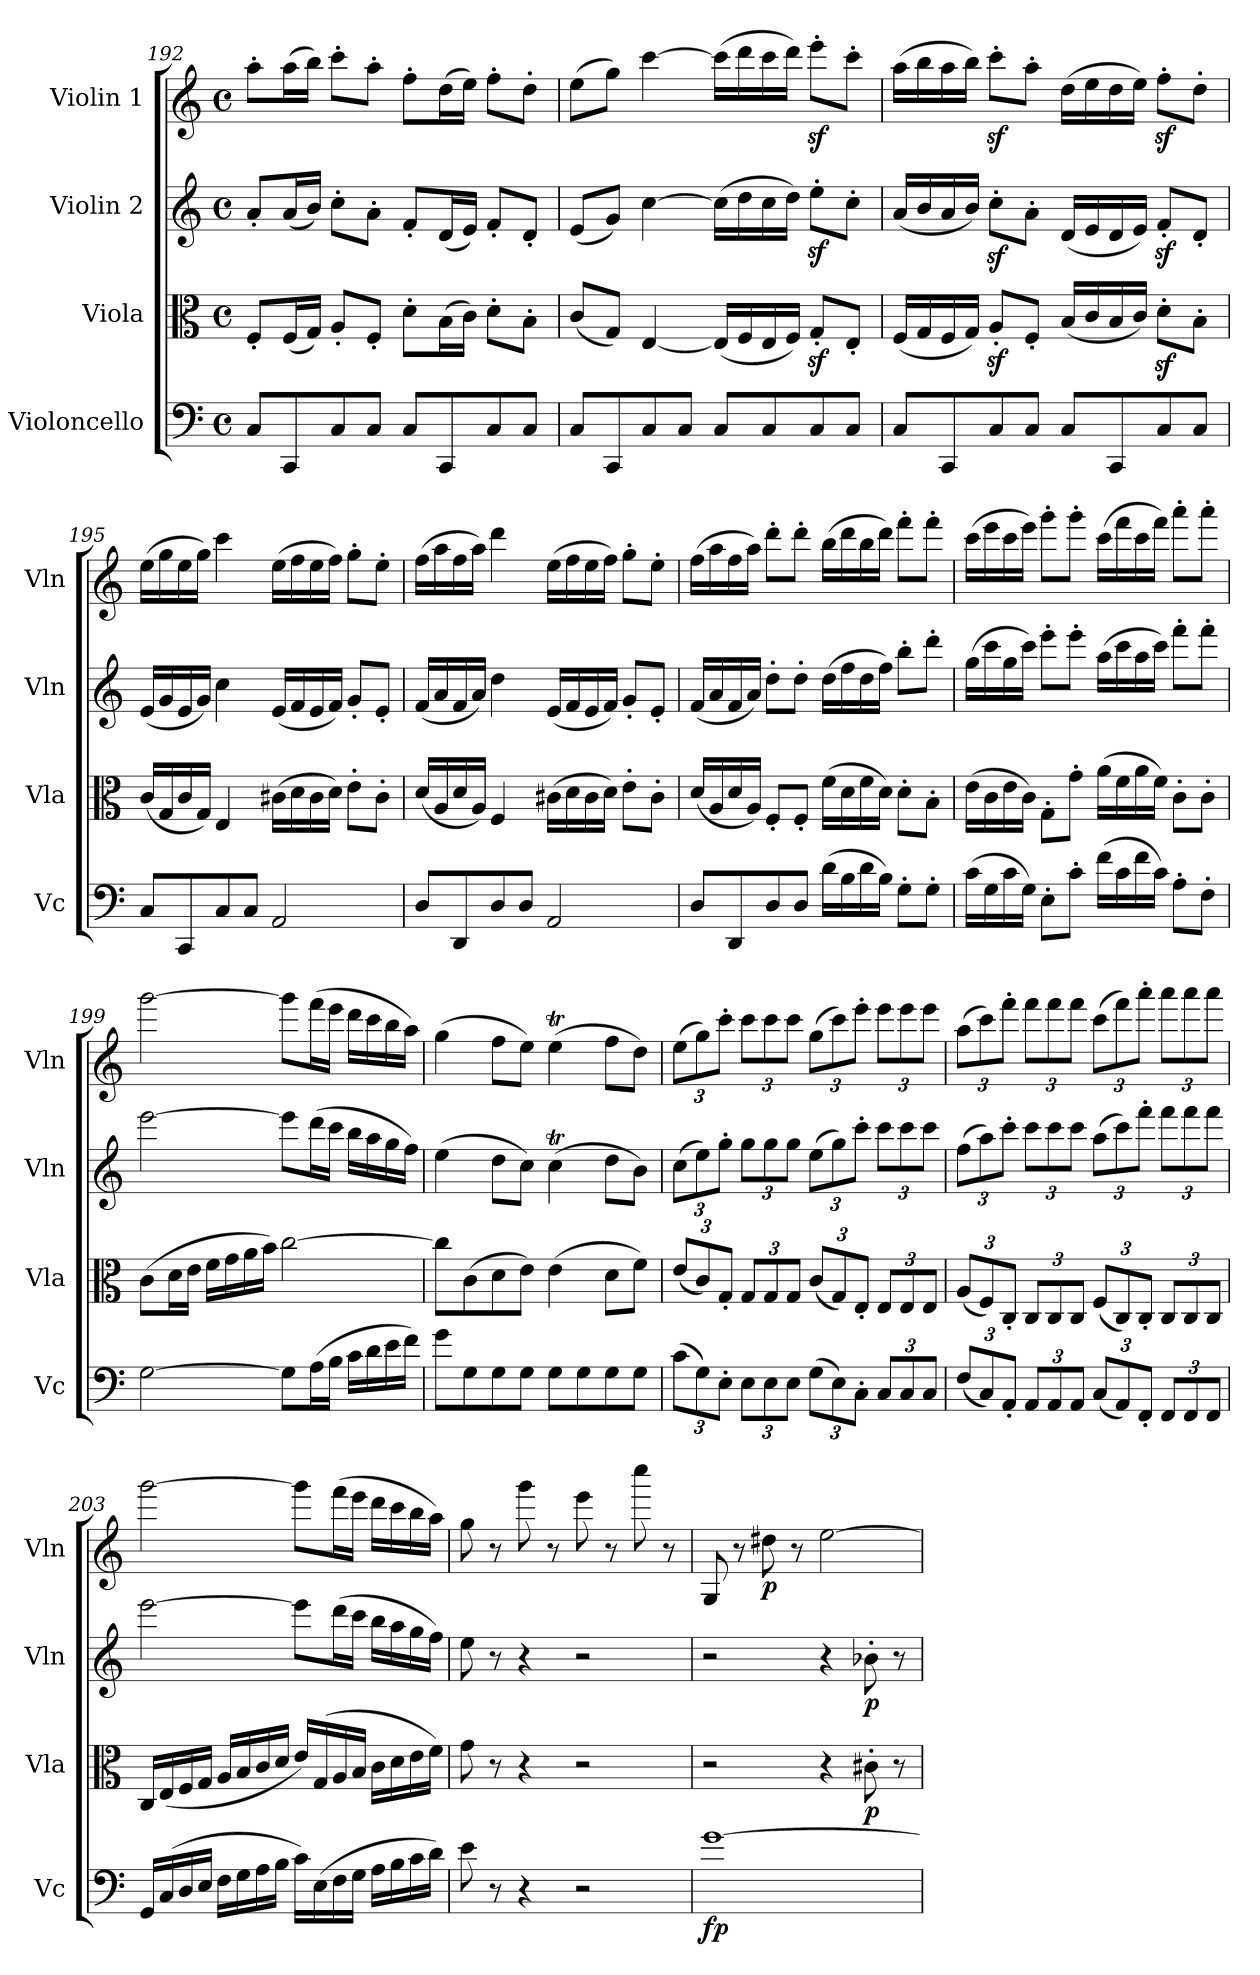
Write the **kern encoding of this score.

**kern	**dynam	**kern	**dynam	**kern	**dynam	**kern	**dynam
*part4	*part4	*part3	*part3	*part2	*part2	*part1	*part1
*staff4	*staff4	*staff3	*staff3	*staff2	*staff2	*staff1	*staff1
*I"Violoncello	*	*I"Viola	*	*I"Violin 2	*	*I"Violin 1	*
*I'Vc	*	*I'Vla	*	*I'Vln	*	*I'Vln	*
*clefF4	*	*clefC3	*	*clefG2	*	*clefG2	*
*k[]	*	*k[]	*	*k[]	*	*k[]	*
*M4/4	*	*M4/4	*	*M4/4	*	*M4/4	*
*met(c)	*	*met(c)	*	*met(c)	*	*met(c)	*
=192	=192	=192	=192	=192	=192	=192	=192
8C/L	.	8F'/L	.	8a'/L	.	8aa'\L	.
8CC/	.	(16F/L	.	(16a/L	.	(16aa\L	.
.	.	16G/JJ)	.	16b/JJ)	.	16bb\JJ)	.
8C/	.	8A'/L	.	8cc'\L	.	8ccc'\L	.
8C/J	.	8F'/J	.	8a'\J	.	8aa'\J	.
8C/L	.	8d'\L	.	8f'/L	.	8ff'\L	.
8CC/	.	(16B\L	.	(16d/L	.	(16dd\L	.
.	.	16c\JJ)	.	16e/JJ)	.	16ee\JJ)	.
8C/	.	8d'\L	.	8f'/L	.	8ff'\L	.
8C/J	.	8B'\J	.	8d'/J	.	8dd'\J	.
=193	=193	=193	=193	=193	=193	=193	=193
8C/L	.	(8c/L	.	(8e/L	.	(8ee\L	.
8CC/	.	8G/J)	.	8g/J)	.	8gg\J)	.
8C/	.	[4E/	.	[4cc\	.	[4ccc\	.
8C/J	.	.	.	.	.	.	.
8C/L	.	(16E/LL]	.	(16cc\LL]	.	(16ccc\LL]	.
.	.	16F/	.	16dd\	.	16ddd\	.
8C/	.	16E/	.	16cc\	.	16ccc\	.
.	.	16F/JJ)	.	16dd\JJ)	.	16ddd\JJ)	.
8C/	.	8Gz<'/L	.	8eez<'\L	.	8eeez<'\L	.
8C/J	.	8E'/J	.	8cc'\J	.	8ccc'\J	.
=194	=194	=194	=194	=194	=194	=194	=194
8C/L	.	(16F/LL	.	(16a/LL	.	(16aa\LL	.
.	.	16G/	.	16b/	.	16bb\	.
8CC/	.	16F/	.	16a/	.	16aa\	.
.	.	16G/JJ)	.	16b/JJ)	.	16bb\JJ)	.
8C/	.	8Az<'/L	.	8ccz<'\L	.	8cccz<'\L	.
8C/J	.	8F'/J	.	8a'\J	.	8aa'\J	.
8C/L	.	(16B/LL	.	(16d/LL	.	(16dd\LL	.
.	.	16c/	.	16e/	.	16ee\	.
8CC/	.	16B/	.	16d/	.	16dd\	.
.	.	16c/JJ)	.	16e/JJ)	.	16ee\JJ)	.
8C/	.	8dz<'\L	.	8fz<'/L	.	8ffz<'\L	.
8C/J	.	8B'\J	.	8d'/J	.	8dd'\J	.
!!LO:LB:g=z
=195	=195	=195	=195	=195	=195	=195	=195
8C/L	.	(16c/LL	.	(16e/LL	.	(16ee\LL	.
.	.	16G/	.	16g/	.	16gg\	.
8CC/	.	16c/	.	16e/	.	16ee\	.
.	.	16G/JJ)	.	16g/JJ)	.	16gg\JJ)	.
8C/	.	4E/	.	4cc\	.	4ccc\	.
8C/J	.	.	.	.	.	.	.
2AA/	.	(16c#X\LL	.	(16e/LL	.	(16ee\LL	.
.	.	16d\	.	16f/	.	16ff\	.
.	.	16c#\	.	16e/	.	16ee\	.
.	.	16d\JJ)	.	16f/JJ)	.	16ff\JJ)	.
.	.	8e'\L	.	8g'/L	.	8gg'\L	.
.	.	8c#'\J	.	8e'/J	.	8ee'\J	.
=196	=196	=196	=196	=196	=196	=196	=196
8D/L	.	(<16d/LL	.	(16f/LL	.	(16ff\LL	.
.	.	16A/	.	16a/	.	16aa\	.
8DD/	.	16d/	.	16f/	.	16ff\	.
.	.	16A/JJ)	.	16a/JJ)	.	16aa\JJ)	.
8D/	.	4F/	.	4dd\	.	4ddd\	.
8D/J	.	.	.	.	.	.	.
2AA/	.	(>16c#X\LL	.	(16e/LL	.	(16ee\LL	.
.	.	16d\	.	16f/	.	16ff\	.
.	.	16c#\	.	16e/	.	16ee\	.
.	.	16d\JJ)	.	16f/JJ)	.	16ff\JJ)	.
.	.	8e'\L	.	8g'/L	.	8gg'\L	.
.	.	8c#'\J	.	8e'/J	.	8ee'\J	.
=197	=197	=197	=197	=197	=197	=197	=197
8D/L	.	(<16d/LL	.	(16f/LL	.	(16ff\LL	.
.	.	16A/	.	16a/	.	16aa\	.
8DD/	.	16d/	.	16f/	.	16ff\	.
.	.	16A/JJ)	.	16a/JJ)	.	16aa\JJ)	.
8D/	.	8F'/L	.	8dd'\L	.	8ddd'\L	.
8D/J	.	8F'/J	.	8dd'\J	.	8ddd'\J	.
(>16d\LL	.	(>16f\LL	.	(16dd\LL	.	(16bb\LL	.
16B\	.	16d\	.	16ff\	.	16ddd\	.
16d\	.	16f\	.	16dd\	.	16bb\	.
16B\JJ)	.	16d\JJ)	.	16ff\JJ)	.	16ddd\JJ)	.
8G'\L	.	8d'\L	.	8bb'\L	.	8fff'\L	.
8G'\J	.	8B'\J	.	8ddd'\J	.	8fff'\J	.
=198	=198	=198	=198	=198	=198	=198	=198
(>16c\LL	.	(>16e\LL	.	(16gg\LL	.	(16ccc\LL	.
16G\	.	16c\	.	16ccc\	.	16eee\	.
16c\	.	16e\	.	16gg\	.	16ccc\	.
16G\JJ)	.	16c\JJ)	.	16ccc\JJ)	.	16eee\JJ)	.
8E'\L	.	8G'\L	.	8eee'\L	.	8ggg'\L	.
8c'\J	.	8g'\J	.	8eee'\J	.	8ggg'\J	.
(>16f\LL	.	(>16a\LL	.	(16aa\LL	.	(16ccc\LL	.
16c\	.	16f\	.	16ccc\	.	16fff\	.
16f\	.	16a\	.	16aa\	.	16ccc\	.
16c\JJ)	.	16f\JJ)	.	16ccc\JJ)	.	16fff\JJ)	.
8A'\L	.	8c'\L	.	8fff'\L	.	8aaa'\L	.
8F'\J	.	8c'\J	.	8fff'\J	.	8aaa'\J	.
!!LO:LB:g=z
=199	=199	=199	=199	=199	=199	=199	=199
[>2G\	.	(>8c\L	.	[>2eee\	.	[>2ggg\	.
.	.	16d\L	.	.	.	.	.
.	.	16e\JJ	.	.	.	.	.
.	.	16f\LL	.	.	.	.	.
.	.	16g\	.	.	.	.	.
.	.	16a\	.	.	.	.	.
.	.	16b\JJ)	.	.	.	.	.
8G\L]	.	[>2cc\	.	8eee\L]	.	8ggg\L]	.
(>16A\L	.	.	.	(16ddd\L	.	(16fff\L	.
16B\JJ	.	.	.	16ccc\JJ	.	16eee\JJ	.
16c\LL	.	.	.	16bb\LL	.	16ddd\LL	.
16d\	.	.	.	16aa\	.	16ccc\	.
16e\	.	.	.	16gg\	.	16bb\	.
16f\JJ)	.	.	.	16ff\JJ)	.	16aa\JJ)	.
=200	=200	=200	=200	=200	=200	=200	=200
8g\L	.	8cc\L]	.	(4ee\	.	(4gg\	.
8G\	.	(8c\	.	.	.	.	.
8G\	.	8d\	.	8dd\L	.	8ff\L	.
8G\J	.	8e\J)	.	8cc\J)	.	8ee\J)	.
8G\L	.	(>4e\	.	(4ccT\	.	(4eet\	.
8G\	.	.	.	.	.	.	.
8G\	.	8d\L	.	8dd\L	.	8ff\L	.
8G\J	.	8f\J)	.	8b\J)	.	8dd\J)	.
!!LO:LB:g=z
=201	=201	=201	=201	=201	=201	=201	=201
*Xbrackettup	*	*Xbrackettup	*	*Xbrackettup	*	*Xbrackettup	*
(>12c\L	.	(12e/L	.	(12cc\L	.	(12ee\L	.
12G\)	.	12c/)	.	12ee\)	.	12gg\)	.
12E'\J	.	12G'/J	.	12gg'\J	.	12ccc'\J	.
12E\L	.	12G/L	.	12gg\L	.	12ccc\L	.
12E\	.	12G/	.	12gg\	.	12ccc\	.
12E\J	.	12G/J	.	12gg\J	.	12ccc\J	.
(12G\L	.	(12c/L	.	(12ee\L	.	(12gg\L	.
12E\)	.	12G/)	.	12gg\)	.	12ccc\)	.
12C'\J	.	12E'/J	.	12ccc'\J	.	12eee'\J	.
12C/L	.	12E/L	.	12ccc\L	.	12eee\L	.
12C/	.	12E/	.	12ccc\	.	12eee\	.
12C/J	.	12E/J	.	12ccc\J	.	12eee\J	.
=202	=202	=202	=202	=202	=202	=202	=202
(12F/L	.	(<12A/L	.	(12ff\L	.	(12aa\L	.
12C/)	.	12F/)	.	12aa\)	.	12ccc\)	.
12AA'/J	.	12C'/J	.	12ccc'\J	.	12fff'\J	.
12AA/L	.	12C/L	.	12ccc\L	.	12fff\L	.
12AA/	.	12C/	.	12ccc\	.	12fff\	.
12AA/J	.	12C/J	.	12ccc\J	.	12fff\J	.
(12C/L	.	(<12F/L	.	(12aa\L	.	(12ccc\L	.
12AA/)	.	12C/)	.	12ccc\)	.	12fff\)	.
12FF'/J	.	12C'/J	.	12fff'\J	.	12aaa'\J	.
12FF/L	.	12C/L	.	12fff\L	.	12aaa\L	.
12FF/	.	12C/	.	12fff\	.	12aaa\	.
12FF/J	.	12C/J	.	12fff\J	.	12aaa\J	.
=203	=203	=203	=203	=203	=203	=203	=203
16GG/LL	.	16C/LL	.	[>2eee\	.	[>2ggg\	.
(>16C/	.	(16E/	.	.	.	.	.
16D/	.	16F/	.	.	.	.	.
16E/JJ	.	16G/JJ	.	.	.	.	.
16F\LL	.	16A/LL	.	.	.	.	.
16G\	.	16B/	.	.	.	.	.
16A\	.	16c/	.	.	.	.	.
16B\JJ	.	16d/JJ	.	.	.	.	.
16c\LL)	.	16e/LL)	.	8eee\L]	.	8ggg\L]	.
(>16E\	.	(16G/	.	.	.	.	.
16F\	.	16A/	.	(16ddd\L	.	(16fff\L	.
16G\JJ	.	16B/JJ	.	16ccc\JJ	.	16eee\JJ	.
16A\LL	.	16c\LL	.	16bb\LL	.	16ddd\LL	.
16B\	.	16d\	.	16aa\	.	16ccc\	.
16c\	.	16e\	.	16gg\	.	16bb\	.
16d\JJ)	.	16f\JJ)	.	16ff\JJ)	.	16aa\JJ)	.
=204	=204	=204	=204	=204	=204	=204	=204
8e\	.	8g\	.	8ee\	.	8gg\	.
8r	.	8r	.	8r	.	8r	.
4r	.	4r	.	4r	.	8ggg\	.
.	.	.	.	.	.	8r	.
2r	.	2r	.	2r	.	8eee\	.
.	.	.	.	.	.	8r	.
.	.	.	.	.	.	8cccc\	.
.	.	.	.	.	.	8r	.
!!LO:LB:g=z
=205	=205	=205	=205	=205	=205	=205	=205
!	!LO:DY:b	!	!	!	!	!	!
[>1g	fp	2r	.	2r	.	8G/	.
.	.	.	.	.	.	8r	.
!	!	!	!	!	!	!	!LO:DY:b
.	.	.	.	.	.	8dd#X\	p
.	.	.	.	.	.	8r	.
.	.	4r	.	4r	.	[>2ee\	.
!	!	!	!LO:DY:b	!	!LO:DY:b	!	!
.	.	8c#X'\	p	8b-X'\	p	.	.
.	.	8r	.	8r	.	.	.
=	=	=	=	=	=	=	=
*-	*-	*-	*-	*-	*-	*-	*-
